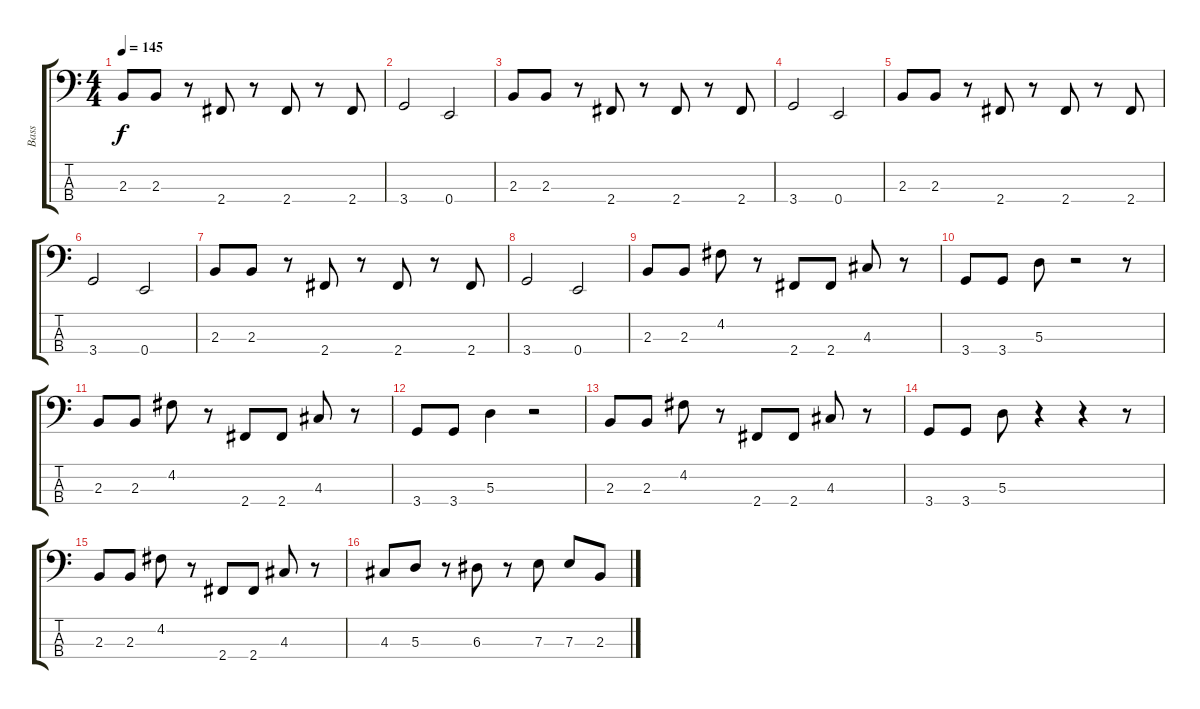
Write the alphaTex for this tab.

\track ("Bass" "Bass") {instrument electricbassfinger}
\staff {score tabs}
\tuning (G2 D2 A1 E1) {hide}
\ts (4 4)
\tempo 145
\clef f4
\ks c
2.3.8{dy f} 2.3.8 r.8 2.4.8 r.8 2.4.8 r.8 2.4.8 |
3.4.2 0.4.2 |
2.3.8 2.3.8 r.8 2.4.8 r.8 2.4.8 r.8 2.4.8 |
3.4.2 0.4.2 |
2.3.8 2.3.8 r.8 2.4.8 r.8 2.4.8 r.8 2.4.8 |
3.4.2 0.4.2 |
2.3.8 2.3.8 r.8 2.4.8 r.8 2.4.8 r.8 2.4.8 |
3.4.2 0.4.2 |
2.3.8 2.3.8 4.2.8 r.8 2.4.8 2.4.8 4.3.8 r.8 |
3.4.8 3.4.8 5.3.8 r.2 r.8 |
2.3.8 2.3.8 4.2.8 r.8 2.4.8 2.4.8 4.3.8 r.8 |
3.4.8 3.4.8 5.3.4 r.2 |
2.3.8 2.3.8 4.2.8 r.8 2.4.8 2.4.8 4.3.8 r.8 |
3.4.8 3.4.8 5.3.8 r.4 r.4 r.8 |
2.3.8 2.3.8 4.2.8 r.8 2.4.8 2.4.8 4.3.8 r.8 |
4.3.8 5.3.8 r.8 6.3.8 r.8 7.3.8 7.3.8 2.3.8
